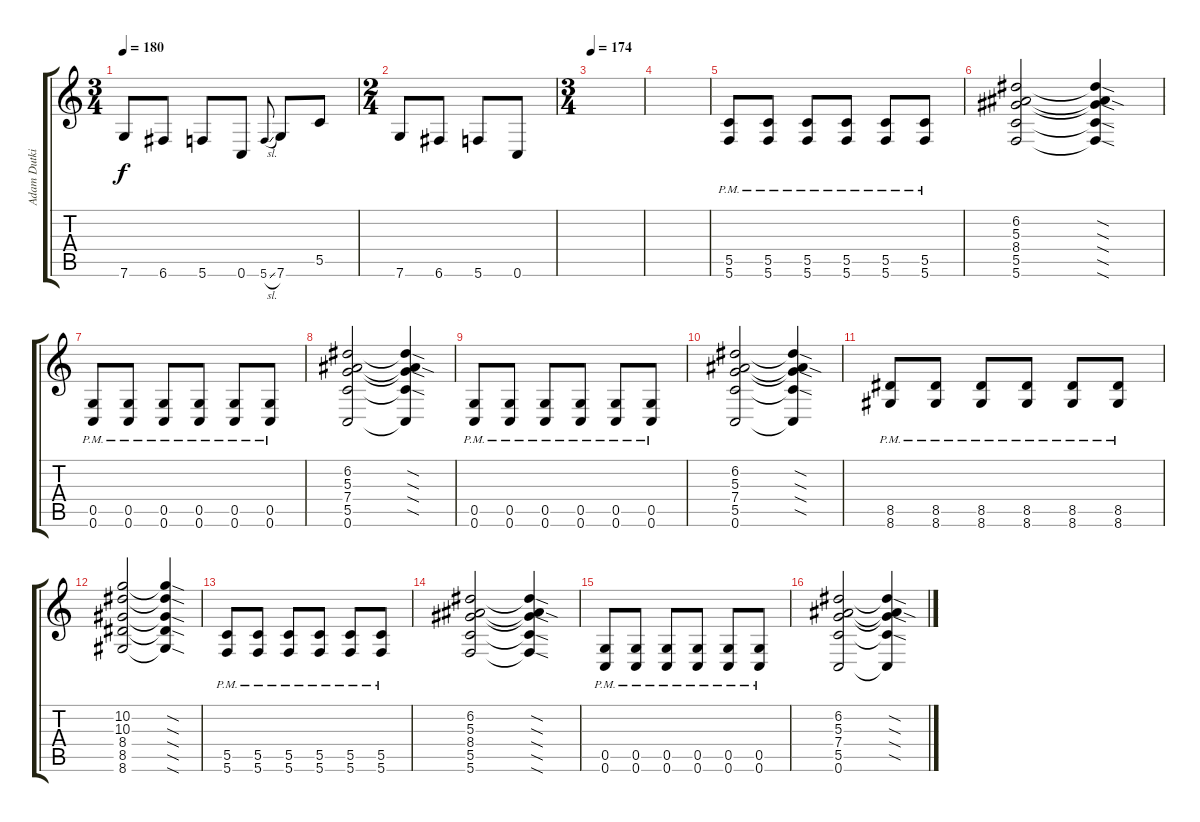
\track ("Adam Dutkiewicz" "Adam Dutki") {instrument distortionguitar}
\staff {score tabs}
\tuning (D4 A3 F3 C3 G2 C2) {hide}
\ts (3 4)
\tempo 180
\clef g2
\ks c
7.6.8{dy f} 6.6.8 5.6.8 0.6.8 5.6{sl}.8{gr onbeat} 7.6.8 5.5.8 |
\ts (2 4)
7.6.8 6.6.8 5.6.8 0.6.8 |
\ts (3 4)
\tempo 174
|
|
(5.5{pm} 5.6{pm}).8 (5.5{pm} 5.6{pm}).8 (5.5{pm} 5.6{pm}).8 (5.5{pm} 5.6{pm}).8 (5.5{pm} 5.6{pm}).8 (5.5{pm} 5.6{pm}).8 |
(6.2 5.3 8.4 5.5 5.6).2 (6.2{sod t} 5.3{sod t} 8.4{sod t} 5.5{sod t} 5.6{sod t}).4 |
(0.5{pm} 0.6{pm}).8 (0.5{pm} 0.6{pm}).8 (0.5{pm} 0.6{pm}).8 (0.5{pm} 0.6{pm}).8 (0.5{pm} 0.6{pm}).8 (0.5{pm} 0.6{pm}).8 |
(6.2 5.3 7.4 5.5 0.6).2 (6.2{sod t} 5.3{sod t} 7.4{sod t} 5.5{sod t} 0.6{t}).4 |
(0.5{pm} 0.6{pm}).8 (0.5{pm} 0.6{pm}).8 (0.5{pm} 0.6{pm}).8 (0.5{pm} 0.6{pm}).8 (0.5{pm} 0.6{pm}).8 (0.5{pm} 0.6{pm}).8 |
(6.2 5.3 7.4 5.5 0.6).2 (6.2{sod t} 5.3{sod t} 7.4{sod t} 5.5{sod t} 0.6{t}).4 |
(8.5{pm} 8.6{pm}).8 (8.5{pm} 8.6{pm}).8 (8.5{pm} 8.6{pm}).8 (8.5{pm} 8.6{pm}).8 (8.5{pm} 8.6{pm}).8 (8.5{pm} 8.6{pm}).8 |
(10.2 10.3 8.4 8.5 8.6).2 (10.2{sod t} 10.3{sod t} 8.4{sod t} 8.5{sod t} 8.6{sod t}).4 |
(5.5{pm} 5.6{pm}).8 (5.5{pm} 5.6{pm}).8 (5.5{pm} 5.6{pm}).8 (5.5{pm} 5.6{pm}).8 (5.5{pm} 5.6{pm}).8 (5.5{pm} 5.6{pm}).8 |
(6.2 5.3 8.4 5.5 5.6).2 (6.2{sod t} 5.3{sod t} 8.4{sod t} 5.5{sod t} 5.6{sod t}).4 |
(0.5{pm} 0.6{pm}).8 (0.5{pm} 0.6{pm}).8 (0.5{pm} 0.6{pm}).8 (0.5{pm} 0.6{pm}).8 (0.5{pm} 0.6{pm}).8 (0.5{pm} 0.6{pm}).8 |
(6.2 5.3 7.4 5.5 0.6).2 (6.2{sod t} 5.3{sod t} 7.4{sod t} 5.5{sod t} 0.6{t}).4
